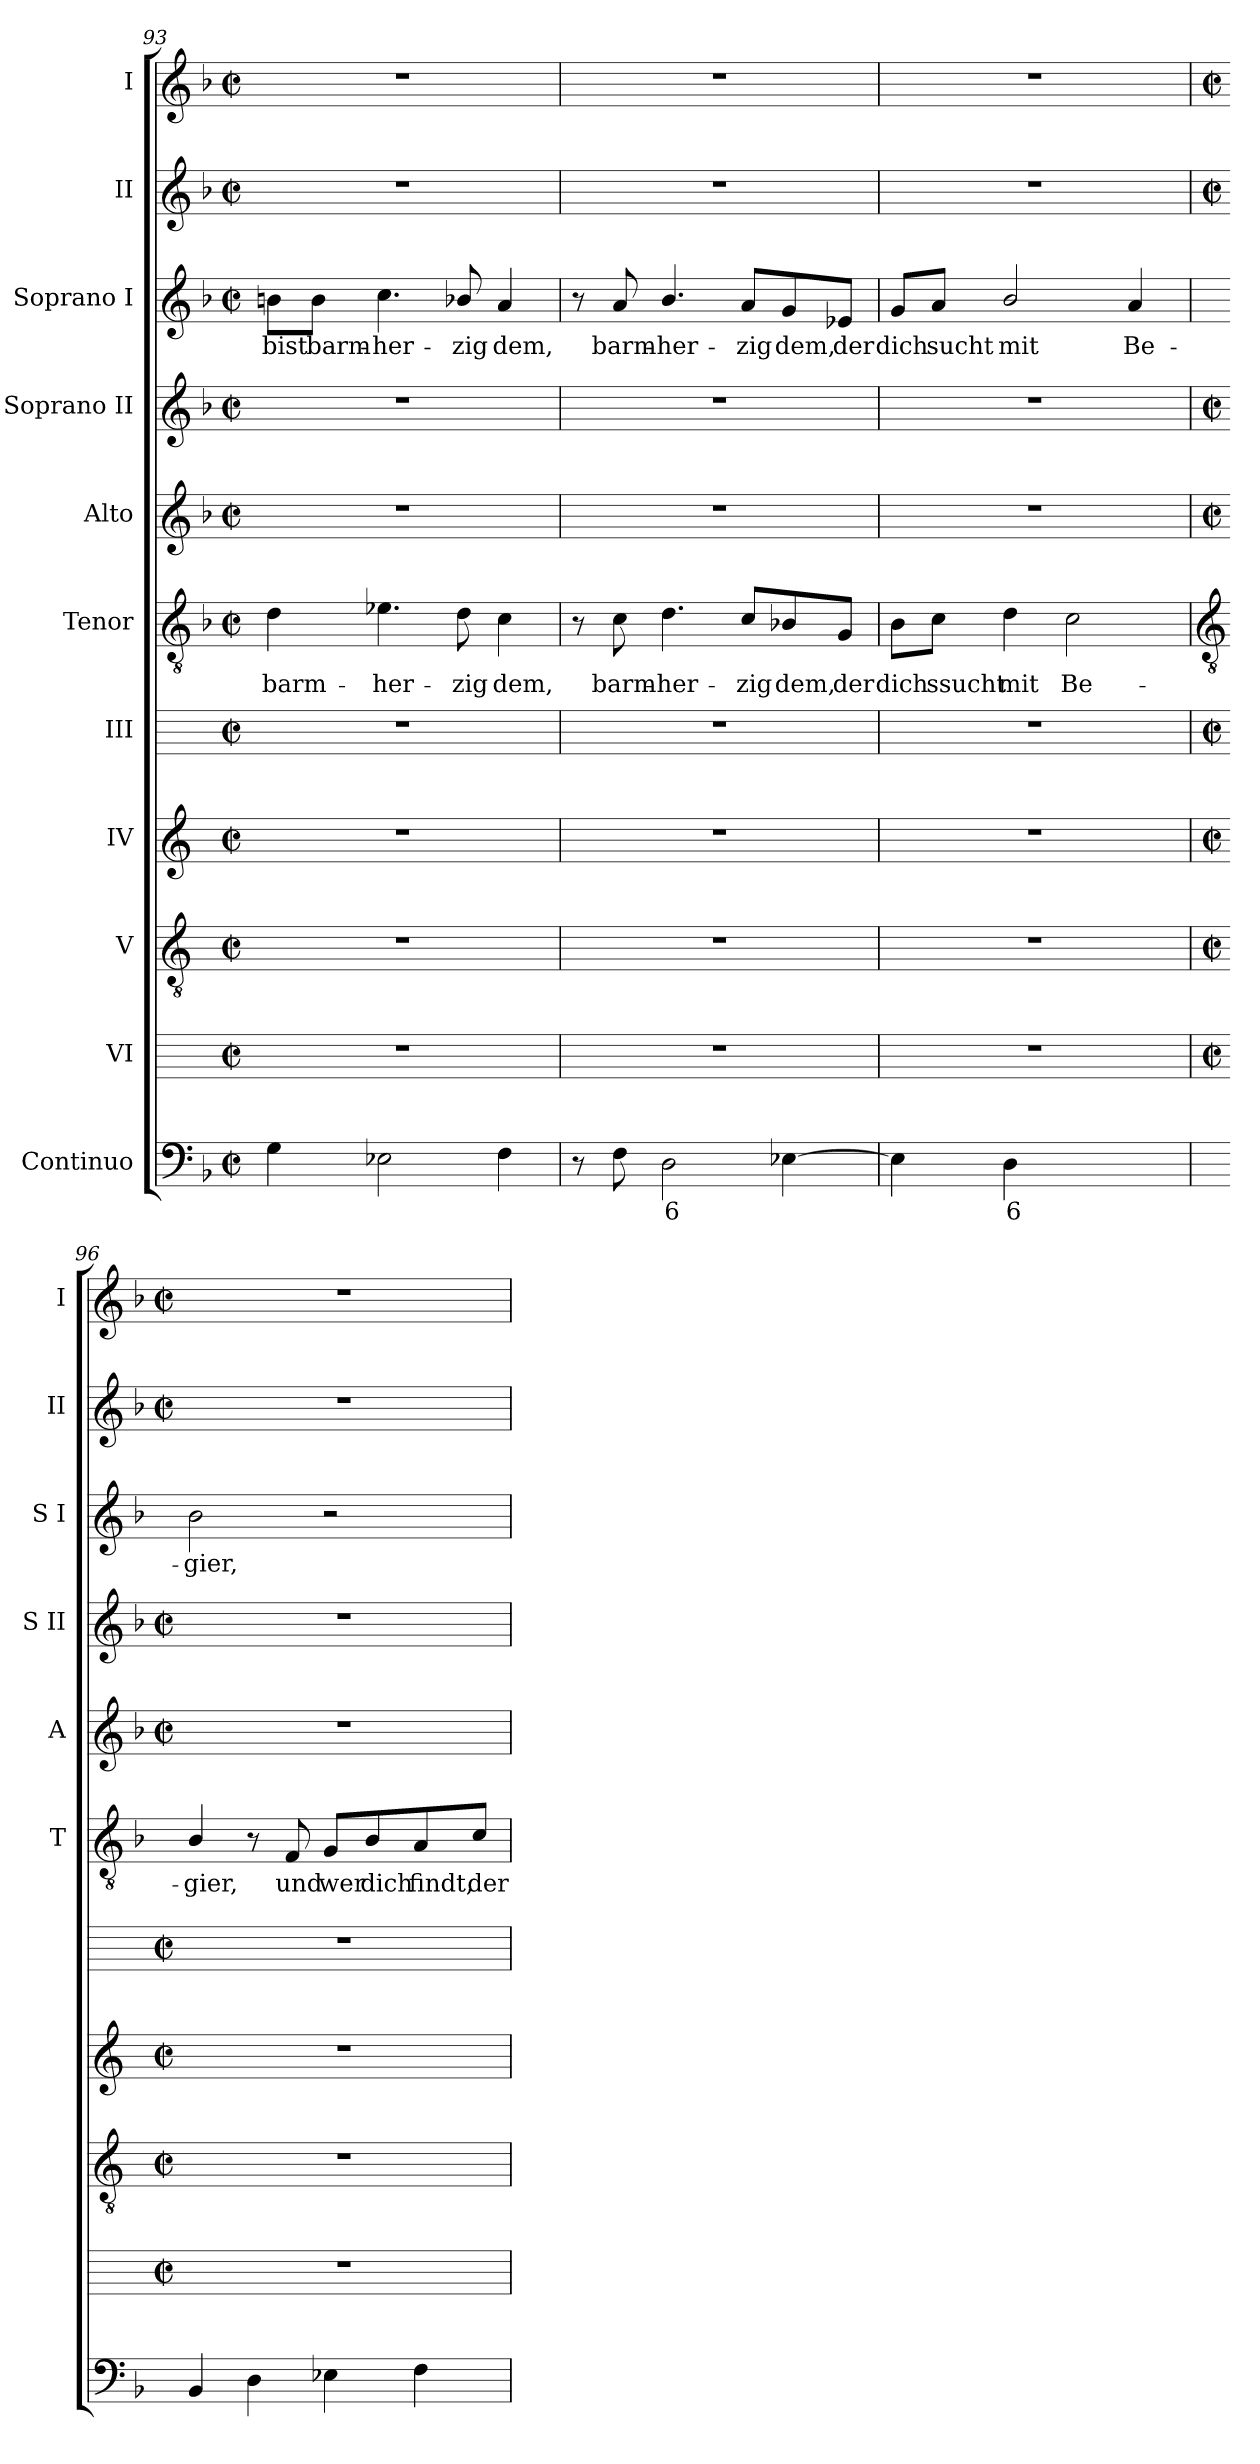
**kern	**text	**kern	**kern	**kern	**kern	**kern	**text	**kern	**kern	**kern	**text	**kern	**kern
*part11	*part11	*part10	*part9	*part8	*part7	*part6	*part6	*part5	*part4	*part3	*part3	*part2	*part1
*staff11	*staff11	*staff10	*staff9	*staff8	*staff7	*staff6	*staff6	*staff5	*staff4	*staff3	*staff3	*staff2	*staff1
*I"Continuo	*	*I"VI	*I"V	*I"IV	*I"III	*I"Tenor	*	*I"Alto	*I"Soprano II	*I"Soprano I	*	*I"II	*I"I
*	*	*	*	*	*	*I'T	*	*I'A	*I'S II	*I'S I	*	*I'II	*I'I
*clefF4	*	*	*clefGv2	*clefG2	*	*clefGv2	*	*clefG2	*clefG2	*clefG2	*	*clefG2	*clefG2
*	*	*ITrd4c7	*ITrd4c7	*ITrd4c7	*ITrd4c7	*	*	*	*	*	*	*	*
*k[b-]	*	*	*k[b-]	*k[b-]	*	*k[b-]	*	*k[b-]	*k[b-]	*k[b-]	*	*k[b-]	*k[b-]
*F:	*	*	*F:	*F:	*	*F:	*	*F:	*F:	*F:	*	*F:	*F:
*M2/2	*	*M2/2	*M2/2	*M2/2	*M2/2	*M2/2	*	*M2/2	*M2/2	*M2/2	*	*M2/2	*M2/2
*met(c|)	*	*met(c|)	*met(c|)	*met(c|)	*met(c|)	*met(c|)	*	*met(c|)	*met(c|)	*met(c|)	*	*met(c|)	*met(c|)
=93	=93	=93	=93	=93	=93	=93	=93	=93	=93	=93	=93	=93	=93
!	!	!	!	!	!	!	!LO:LY:b	!	!	!	!LO:LY:b	!	!
4G	.	1r	1r	1r	1r	4d	barm-	1r	1r	8bn\L	bist	1r	1r
!	!	!	!	!	!	!	!	!	!	!	!LO:LY:b	!	!
.	.	.	.	.	.	.	.	.	.	8b\J	barm-	.	.
!	!	!	!	!	!	!	!LO:LY:b	!	!	!	!LO:LY:b	!	!
2E-X	.	.	.	.	.	4.e-X	-her-	.	.	4.cc	-her-	.	.
!	!	!	!	!	!	!	!LO:LY:b	!	!	!	!LO:LY:b	!	!
.	.	.	.	.	.	8d	-zig	.	.	8b-X/	-zig	.	.
!	!	!	!	!	!	!	!LO:LY:b	!	!	!	!LO:LY:b	!	!
4F	.	.	.	.	.	4c	dem,	.	.	4a	dem,	.	.
=94	=94	=94	=94	=94	=94	=94	=94	=94	=94	=94	=94	=94	=94
8r	.	1r	1r	1r	1r	8r	.	1r	1r	8r	.	1r	1r
!	!	!	!	!	!	!	!LO:LY:b	!	!	!	!LO:LY:b	!	!
8F	.	.	.	.	.	8c	barm-	.	.	8a	barm-	.	.
!	!LO:LY:b	!	!	!	!	!	!LO:LY:b	!	!	!	!LO:LY:b	!	!
2D	6	.	.	.	.	4.d	-her-	.	.	4.b-/	-her-	.	.
!	!	!	!	!	!	!	!LO:LY:b	!	!	!	!LO:LY:b	!	!
.	.	.	.	.	.	8c/L	-zig	.	.	8a/L	-zig	.	.
!	!	!	!	!	!	!	!LO:LY:b	!	!	!	!LO:LY:b	!	!
[4E-X	.	.	.	.	.	8B-X/	dem,	.	.	8g/	dem,	.	.
!	!	!	!	!	!	!	!LO:LY:b	!	!	!	!LO:LY:b	!	!
.	.	.	.	.	.	8G/J	der	.	.	8e-X/J	der	.	.
=95	=95	=95	=95	=95	=95	=95	=95	=95	=95	=95	=95	=95	=95
!	!	!	!	!	!	!	!LO:LY:b	!	!	!	!LO:LY:b	!	!
4E-]	.	1r	1r	1r	1r	8B-\L	dich	1r	1r	8g/L	dich	1r	1r
!	!	!	!	!	!	!	!LO:LY:b	!	!	!	!LO:LY:b	!	!
.	.	.	.	.	.	8c\J	ssucht	.	.	8a/J	sucht	.	.
!	!LO:LY:b	!	!	!	!	!	!LO:LY:b	!	!	!	!LO:LY:b	!	!
4D	6	.	.	.	.	4d	mit	.	.	2b-/	mit	.	.
!	!LO:LY:b	!	!	!	!	!	!LO:LY:b	!	!	!	!	!	!
[4Fyy	4	.	.	.	.	2c	Be-	.	.	.	.	.	.
!	!LO:LY:b	!	!	!	!	!	!	!	!	!	!LO:LY:b	!	!
4Fyy]	3	.	.	.	.	.	.	.	.	4a	Be-	.	.
!!LO:LB:g=z
=96	=96	=96	=96	=96	=96	=96	=96	=96	=96	=96	=96	=96	=96
*	*	*	*	*	*	*clefGv2	*	*	*	*	*	*	*
*	*	*M2/2	*M2/2	*M2/2	*M2/2	*	*	*M2/2	*M2/2	*	*	*M2/2	*M2/2
*	*	*met(c|)	*met(c|)	*met(c|)	*met(c|)	*	*	*met(c|)	*met(c|)	*	*	*met(c|)	*met(c|)
!	!	!	!	!	!	!	!LO:LY:b	!	!	!	!LO:LY:b	!	!
4BB-	.	1r	1r	1r	1r	4B-/	-gier,	1r	1r	2b-	-gier,	1r	1r
4D	.	.	.	.	.	8r	.	.	.	.	.	.	.
!	!	!	!	!	!	!	!LO:LY:b	!	!	!	!	!	!
.	.	.	.	.	.	8F	und	.	.	.	.	.	.
!	!	!	!	!	!	!	!LO:LY:b	!	!	!	!	!	!
4E-X	.	.	.	.	.	8G/L	wer	.	.	2r	.	.	.
!	!	!	!	!	!	!	!LO:LY:b	!	!	!	!	!	!
.	.	.	.	.	.	8B-/	dich	.	.	.	.	.	.
!	!	!	!	!	!	!	!LO:LY:b	!	!	!	!	!	!
4F	.	.	.	.	.	8A/	findt,	.	.	.	.	.	.
!	!	!	!	!	!	!	!LO:LY:b	!	!	!	!	!	!
.	.	.	.	.	.	8c/J	der	.	.	.	.	.	.
=	=	=	=	=	=	=	=	=	=	=	=	=	=
*-	*-	*-	*-	*-	*-	*-	*-	*-	*-	*-	*-	*-	*-
